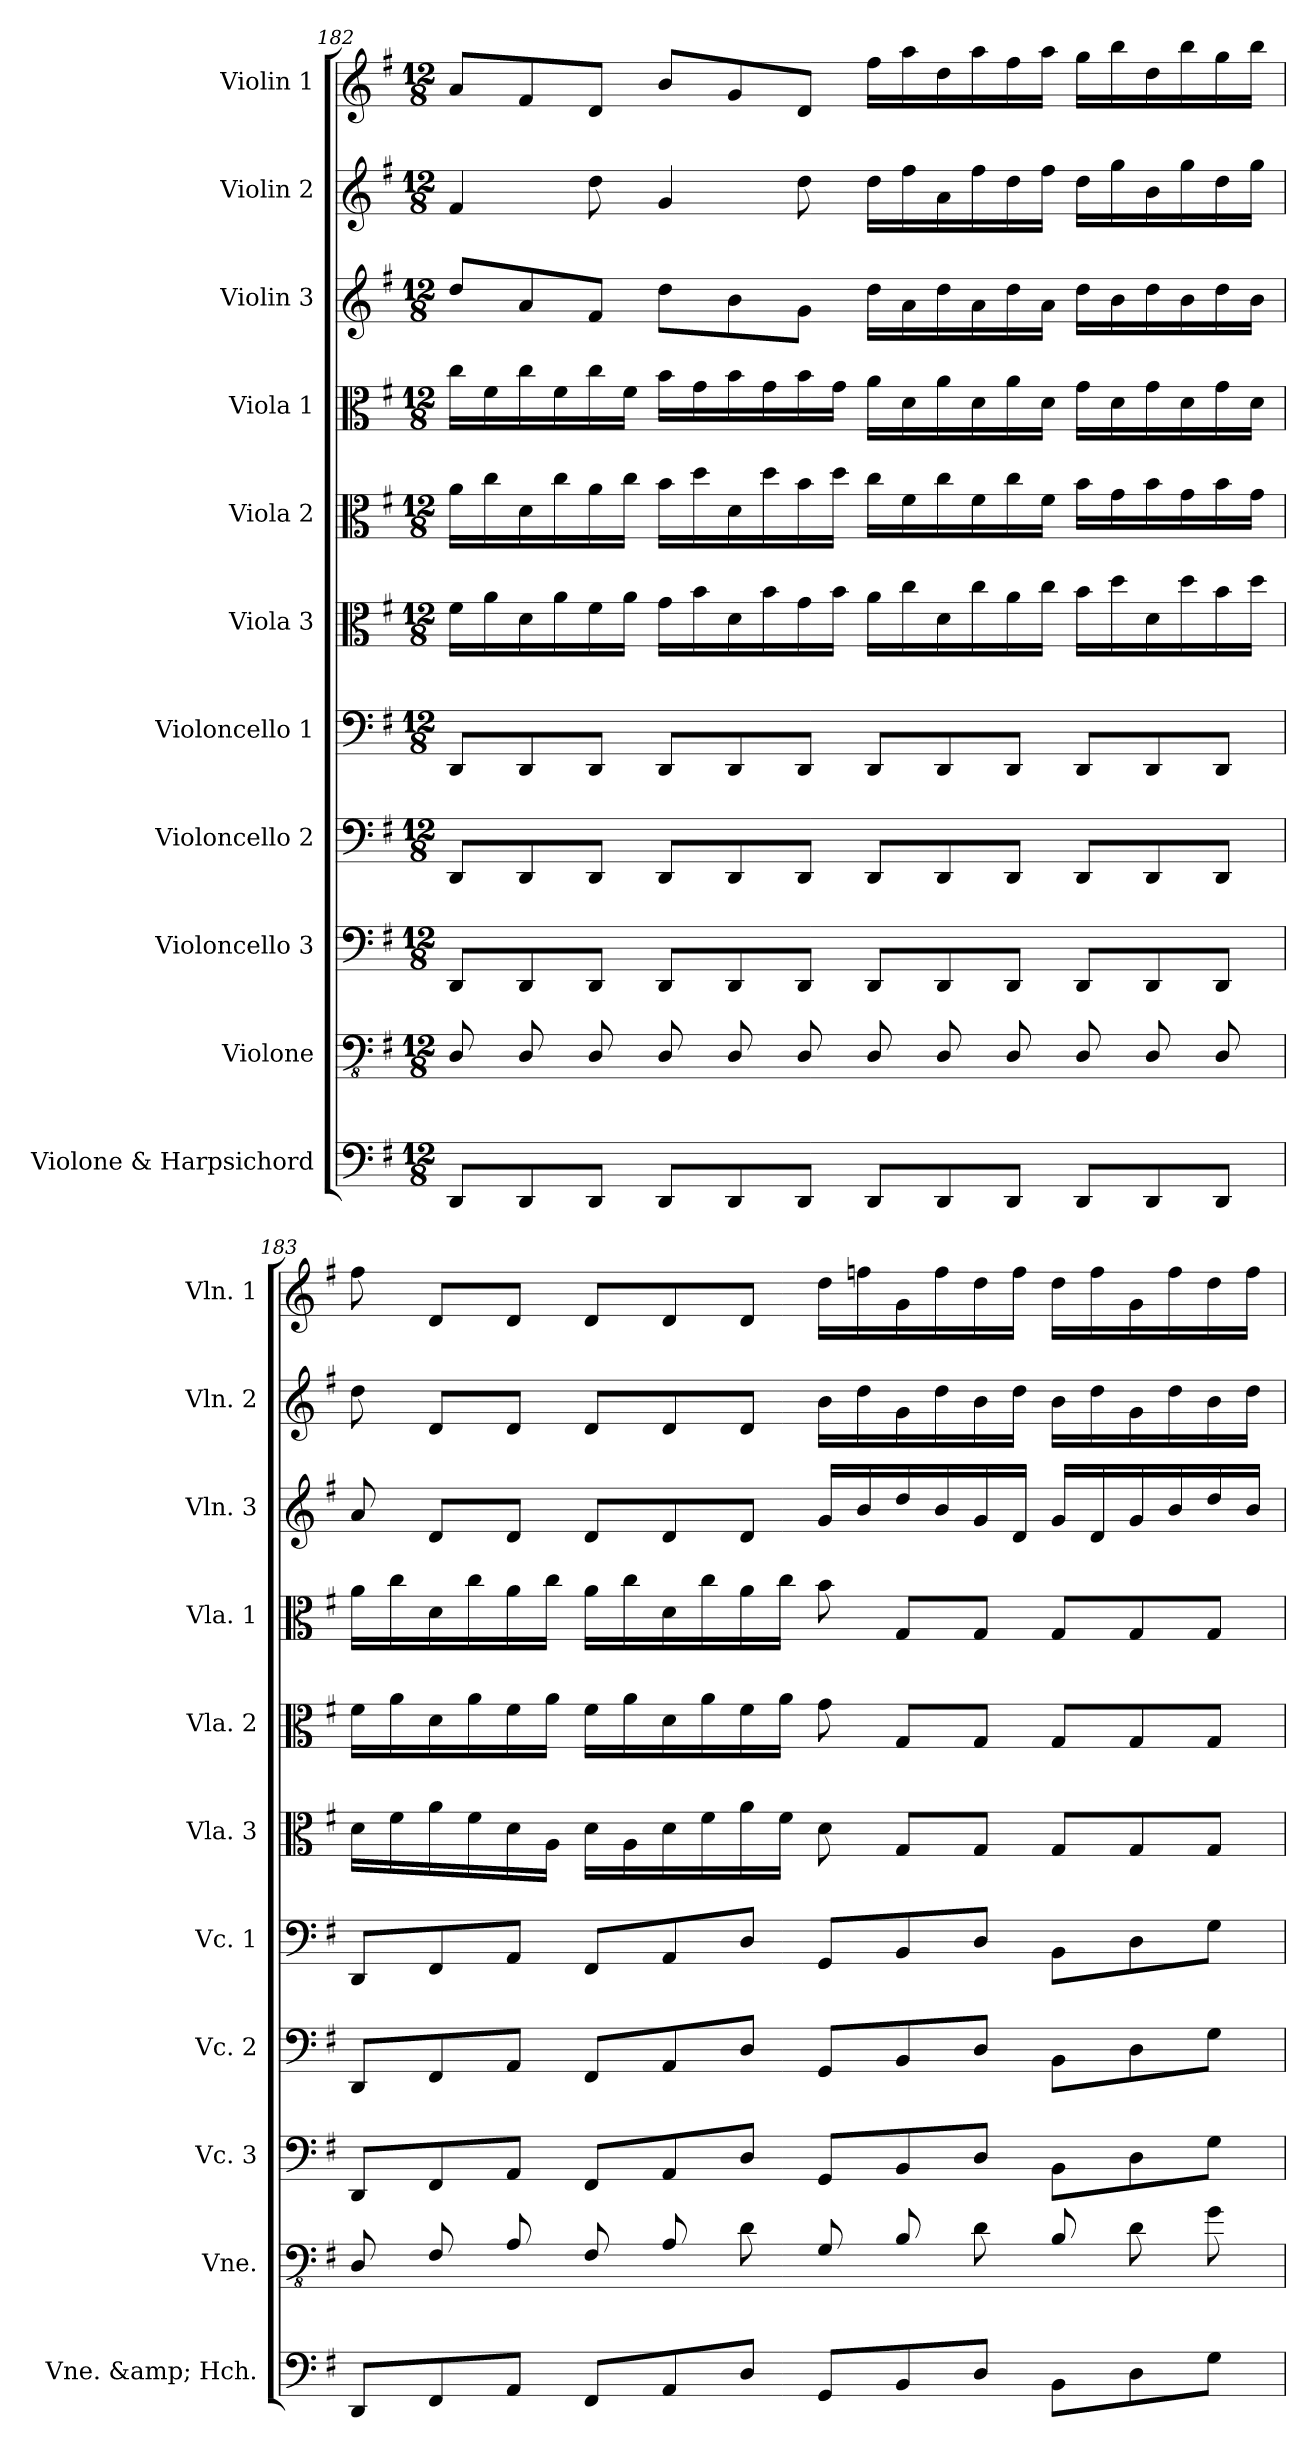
**kern	**kern	**kern	**kern	**kern	**kern	**kern	**kern	**kern	**kern	**kern
*part11	*part10	*part9	*part8	*part7	*part6	*part5	*part4	*part3	*part2	*part1
*staff11	*staff10	*staff9	*staff8	*staff7	*staff6	*staff5	*staff4	*staff3	*staff2	*staff1
*I"Violone &amp; Harpsichord	*I"Violone	*I"Violoncello 3	*I"Violoncello 2	*I"Violoncello 1	*I"Viola 3	*I"Viola 2	*I"Viola 1	*I"Violin 3	*I"Violin 2	*I"Violin 1
*I'Vne. &amp; Hch.	*I'Vne.	*I'Vc. 3	*I'Vc. 2	*I'Vc. 1	*I'Vla. 3	*I'Vla. 2	*I'Vla. 1	*I'Vln. 3	*I'Vln. 2	*I'Vln. 1
*clefF4	*clefFv4	*clefF4	*clefF4	*clefF4	*clefC3	*clefC3	*clefC3	*clefG2	*clefG2	*clefG2
*	*ITrd7c12	*	*	*	*	*	*	*	*	*
*k[f#]	*k[f#]	*k[f#]	*k[f#]	*k[f#]	*k[f#]	*k[f#]	*k[f#]	*k[f#]	*k[f#]	*k[f#]
*M12/8	*M12/8	*M12/8	*M12/8	*M12/8	*M12/8	*M12/8	*M12/8	*M12/8	*M12/8	*M12/8
=182	=182	=182	=182	=182	=182	=182	=182	=182	=182	=182
8DD/L	8DDD/	8DD/L	8DD/L	8DD/L	16f#\LL	16a\LL	16cc\LL	8dd/L	4f#/	8a/L
.	.	.	.	.	16a\	16cc\	16f#\	.	.	.
8DD/	8DDD/	8DD/	8DD/	8DD/	16d\	16d\	16cc\	8a/	.	8f#/
.	.	.	.	.	16a\	16cc\	16f#\	.	.	.
8DD/J	8DDD/	8DD/J	8DD/J	8DD/J	16f#\	16a\	16cc\	8f#/J	8dd\	8d/J
.	.	.	.	.	16a\JJ	16cc\JJ	16f#\JJ	.	.	.
8DD/L	8DDD/	8DD/L	8DD/L	8DD/L	16g\LL	16b\LL	16b\LL	8dd\L	4g/	8b/L
.	.	.	.	.	16b\	16dd\	16g\	.	.	.
8DD/	8DDD/	8DD/	8DD/	8DD/	16d\	16d\	16b\	8b\	.	8g/
.	.	.	.	.	16b\	16dd\	16g\	.	.	.
8DD/J	8DDD/	8DD/J	8DD/J	8DD/J	16g\	16b\	16b\	8g\J	8dd\	8d/J
.	.	.	.	.	16b\JJ	16dd\JJ	16g\JJ	.	.	.
8DD/L	8DDD/	8DD/L	8DD/L	8DD/L	16a\LL	16cc\LL	16a\LL	16dd\LL	16dd\LL	16ff#\LL
.	.	.	.	.	16cc\	16f#\	16d\	16a\	16ff#\	16aa\
8DD/	8DDD/	8DD/	8DD/	8DD/	16d\	16cc\	16a\	16dd\	16a\	16dd\
.	.	.	.	.	16cc\	16f#\	16d\	16a\	16ff#\	16aa\
8DD/J	8DDD/	8DD/J	8DD/J	8DD/J	16a\	16cc\	16a\	16dd\	16dd\	16ff#\
.	.	.	.	.	16cc\JJ	16f#\JJ	16d\JJ	16a\JJ	16ff#\JJ	16aa\JJ
8DD/L	8DDD/	8DD/L	8DD/L	8DD/L	16b\LL	16b\LL	16g\LL	16dd\LL	16dd\LL	16gg\LL
.	.	.	.	.	16dd\	16g\	16d\	16b\	16gg\	16bb\
8DD/	8DDD/	8DD/	8DD/	8DD/	16d\	16b\	16g\	16dd\	16b\	16dd\
.	.	.	.	.	16dd\	16g\	16d\	16b\	16gg\	16bb\
8DD/J	8DDD/	8DD/J	8DD/J	8DD/J	16b\	16b\	16g\	16dd\	16dd\	16gg\
.	.	.	.	.	16dd\JJ	16g\JJ	16d\JJ	16b\JJ	16gg\JJ	16bb\JJ
!!LO:LB:g=z
=183	=183	=183	=183	=183	=183	=183	=183	=183	=183	=183
8DD/L	8DDD/	8DD/L	8DD/L	8DD/L	16d\LL	16f#\LL	16a\LL	8a/	8dd\	8ff#\
.	.	.	.	.	16f#\	16a\	16cc\	.	.	.
8FF#/	8FFF#/	8FF#/	8FF#/	8FF#/	16a\	16d\	16d\	8d/L	8d/L	8d/L
.	.	.	.	.	16f#\	16a\	16cc\	.	.	.
8AA/J	8AAA/	8AA/J	8AA/J	8AA/J	16d\	16f#\	16a\	8d/J	8d/J	8d/J
.	.	.	.	.	16A\JJ	16a\JJ	16cc\JJ	.	.	.
8FF#/L	8FFF#/	8FF#/L	8FF#/L	8FF#/L	16d\LL	16f#\LL	16a\LL	8d/L	8d/L	8d/L
.	.	.	.	.	16A\	16a\	16cc\	.	.	.
8AA/	8AAA/	8AA/	8AA/	8AA/	16d\	16d\	16d\	8d/	8d/	8d/
.	.	.	.	.	16f#\	16a\	16cc\	.	.	.
8D/J	8DD\	8D/J	8D/J	8D/J	16a\	16f#\	16a\	8d/J	8d/J	8d/J
.	.	.	.	.	16f#\JJ	16a\JJ	16cc\JJ	.	.	.
8GG/L	8GGG/	8GG/L	8GG/L	8GG/L	8d\	8g\	8b\	16g/LL	16b\LL	16dd\LL
.	.	.	.	.	.	.	.	16b/	16dd\	16ffn\
8BB/	8BBB/	8BB/	8BB/	8BB/	8G/L	8G/L	8G/L	16dd/	16g\	16g\
.	.	.	.	.	.	.	.	16b/	16dd\	16ff\
8D/J	8DD\	8D/J	8D/J	8D/J	8G/J	8G/J	8G/J	16g/	16b\	16dd\
.	.	.	.	.	.	.	.	16d/JJ	16dd\JJ	16ff\JJ
8BB\L	8BBB/	8BB\L	8BB\L	8BB\L	8G/L	8G/L	8G/L	16g/LL	16b\LL	16dd\LL
.	.	.	.	.	.	.	.	16d/	16dd\	16ff\
8D\	8DD\	8D\	8D\	8D\	8G/	8G/	8G/	16g/	16g\	16g\
.	.	.	.	.	.	.	.	16b/	16dd\	16ff\
8G\J	8GG\	8G\J	8G\J	8G\J	8G/J	8G/J	8G/J	16dd/	16b\	16dd\
.	.	.	.	.	.	.	.	16b/JJ	16dd\JJ	16ff\JJ
=	=	=	=	=	=	=	=	=	=	=
*-	*-	*-	*-	*-	*-	*-	*-	*-	*-	*-
